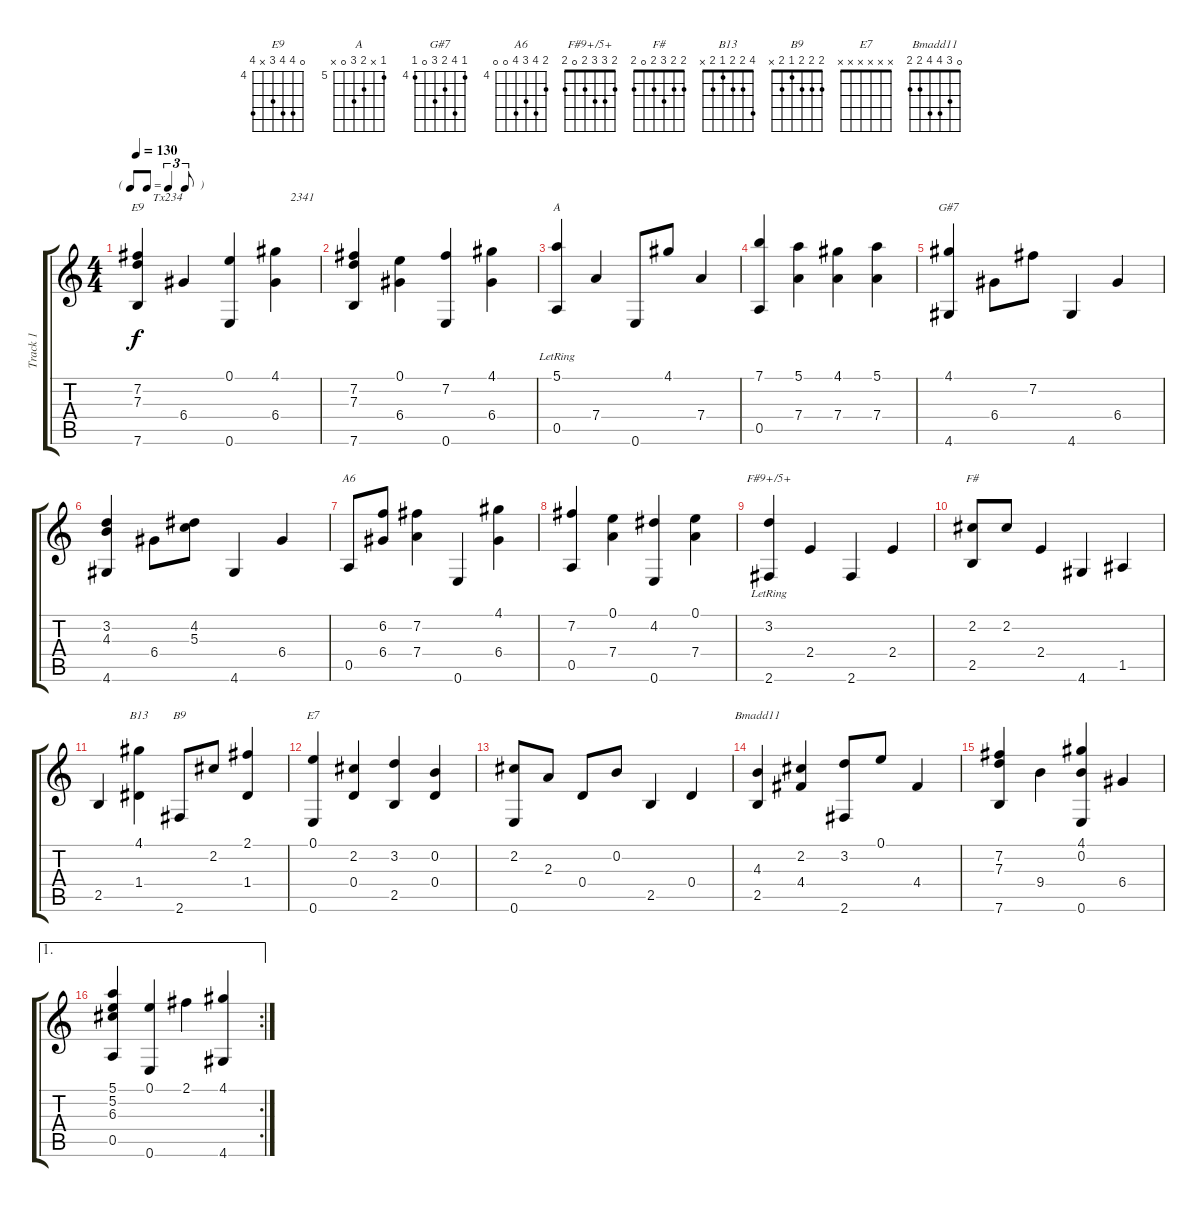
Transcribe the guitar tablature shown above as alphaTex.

\track ("Track 1" "Track 1") {instrument acousticguitarsteel}
\staff {score tabs}
\tuning (E4 B3 G3 D3 A2 E2) {hide}
\chord ("E9" 0 7 7 6 x 7) {firstfret 4}
\chord ("A" 5 x 6 7 0 x) {firstfret 5}
\chord ("G#7" 4 7 5 6 0 4) {firstfret 4}
\chord ("A6" 5 7 6 7 0 0) {firstfret 4}
\chord ("F#9+/5+" 2 3 3 2 0 2)
\chord ("F#" 2 2 3 2 0 2)
\chord ("B13" 4 2 2 1 2 x)
\chord ("B9" 2 2 2 1 2 x)
\chord ("E7" x x x x x x) {firstfret 0}
\chord ("Bmadd11" 0 3 4 4 2 2)
\ts (4 4)
\tf triplet8th
\tempo 130
\clef g2
\ks c
(7.2 7.3 7.6).4{ch "E9" txt "     Tx234" dy f} 6.4.4 (0.1 0.6).4 (4.1 6.4).4{txt "     2341"} |
(7.2 7.3 7.6).4 (0.1 6.4).4 (7.2 0.6).4 (4.1 6.4).4 |
(5.1{lr} 0.5{lr}).4{ch "A"} 7.4.4 0.6.8 4.1.8 7.4.4 |
(7.1 0.5).4 (5.1 7.4).4 (4.1 7.4).4 (5.1 7.4).4 |
(4.1 4.6).4{ch "G#7"} 6.4.8 7.2.8 4.6.4 6.4.4 |
(3.2 4.3 4.6).4 6.4.8 (4.2 5.3).8 4.6.4 6.4.4 |
0.5.8{ch "A6"} (6.2 6.4).8 (7.2 7.4).4 0.6.4 (4.1 6.4).4 |
(7.2 0.5).4 (0.1 7.4).4 (4.2 0.6).4 (0.1 7.4).4 |
(3.2{lr} 2.6{lr}).4{ch "F#9+/5+"} 2.4.4 2.6.4 2.4.4 |
(2.2 2.5).8{ch "F#"} 2.2.8 2.4.4 4.6.4 1.5.4 |
2.5.4 (4.1 1.4).4{ch "B13"} 2.6.8{ch "B9"} 2.2.8 (2.1 1.4).4 |
(0.1 0.6).4{ch "E7"} (2.2 0.4).4 (3.2 2.5).4 (0.2 0.4).4 |
(2.2 0.6).8 2.3.8 0.4.8 0.2.8 2.5.4 0.4.4 |
(4.3 2.5).4{ch "Bmadd11"} (2.2 4.4).4 (3.2 2.6).8 0.1.8 4.4.4 |
(7.2 7.3 7.6).4 9.4.4 (4.1 0.2 0.6).4 6.4.4 |
\ae 1
\rc 2
(5.1 5.2 6.3 0.5).4 (0.1 0.6).4 2.1.4 (4.1 4.6).4
